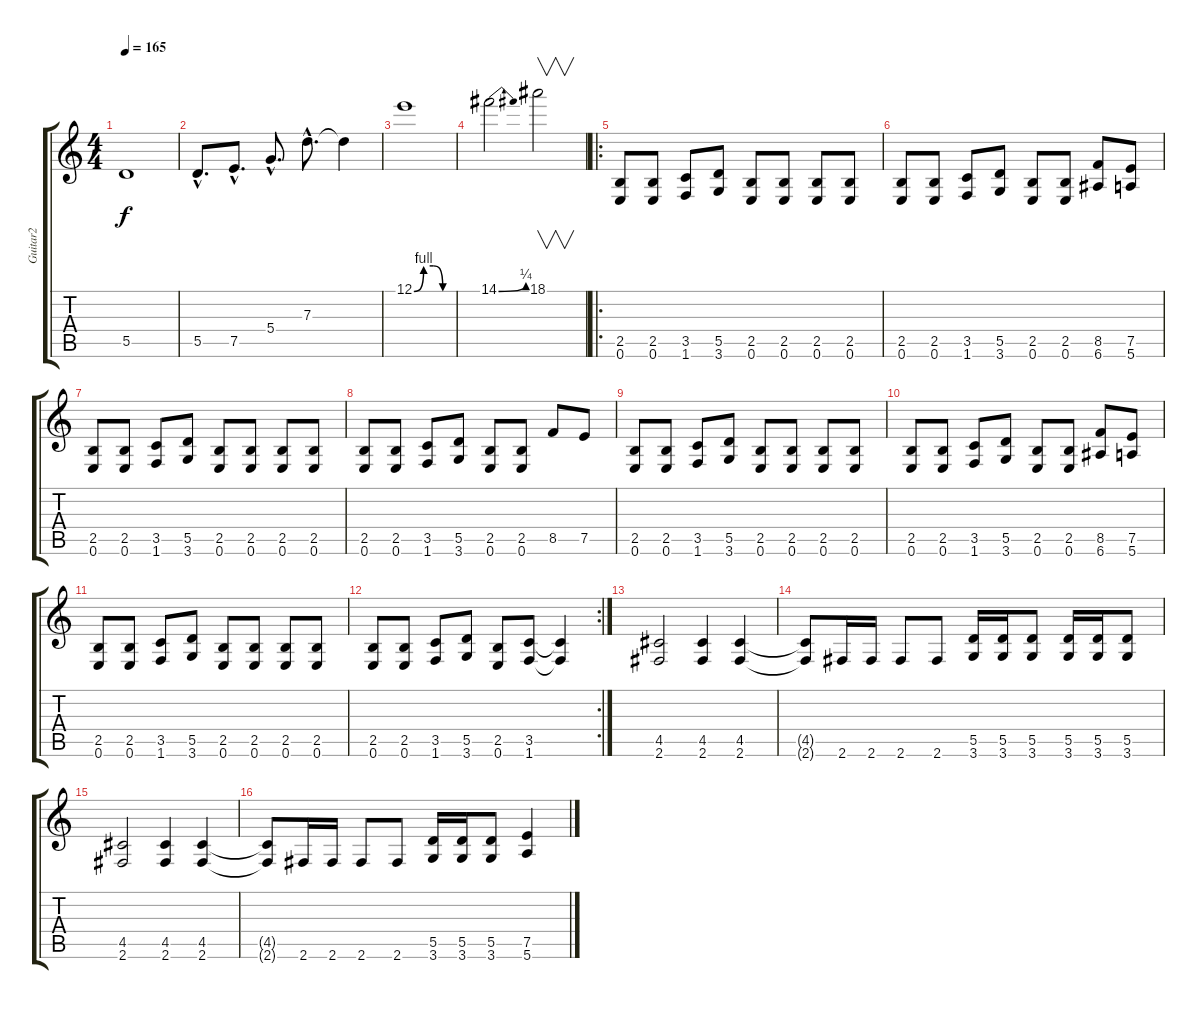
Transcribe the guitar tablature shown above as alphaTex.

\track ("Guitar2" "Guitar2") {instrument distortionguitar}
\staff {score tabs}
\tuning (E4 B3 G3 D3 A2 E2) {hide}
\ts (4 4)
\tempo 165
\clef g2
\ks c
5.5.1{dy f} |
5.5{hac}.8{d} 7.5{hac}.8{d} 5.4{hac}.8{d} 7.3{hac}.8{d} 7.3{t}.4 |
12.1{be (custom 0 0 15 4 30 4 45 0 60 0)}.1 |
14.1{be (bend 0 0 60 1)}.2 18.1.2{v} |
\ro
(2.5 0.6).8 (2.5 0.6).8 (3.5 1.6).8 (5.5 3.6).8 (2.5 0.6).8 (2.5 0.6).8 (2.5 0.6).8 (2.5 0.6).8 |
(2.5 0.6).8 (2.5 0.6).8 (3.5 1.6).8 (5.5 3.6).8 (2.5 0.6).8 (2.5 0.6).8 (8.5 6.6).8 (7.5 5.6).8 |
(2.5 0.6).8 (2.5 0.6).8 (3.5 1.6).8 (5.5 3.6).8 (2.5 0.6).8 (2.5 0.6).8 (2.5 0.6).8 (2.5 0.6).8 |
(2.5 0.6).8 (2.5 0.6).8 (3.5 1.6).8 (5.5 3.6).8 (2.5 0.6).8 (2.5 0.6).8 8.5.8 7.5.8 |
(2.5 0.6).8 (2.5 0.6).8 (3.5 1.6).8 (5.5 3.6).8 (2.5 0.6).8 (2.5 0.6).8 (2.5 0.6).8 (2.5 0.6).8 |
(2.5 0.6).8 (2.5 0.6).8 (3.5 1.6).8 (5.5 3.6).8 (2.5 0.6).8 (2.5 0.6).8 (8.5 6.6).8 (7.5 5.6).8 |
(2.5 0.6).8 (2.5 0.6).8 (3.5 1.6).8 (5.5 3.6).8 (2.5 0.6).8 (2.5 0.6).8 (2.5 0.6).8 (2.5 0.6).8 |
\rc 2
(2.5 0.6).8 (2.5 0.6).8 (3.5 1.6).8 (5.5 3.6).8 (2.5 0.6).8 (3.5 1.6).8 (3.5{t} 1.6{t}).4 |
(4.5 2.6).2 (4.5 2.6).4 (4.5 2.6).4 |
(4.5{t} 2.6{t}).8 2.6.16 2.6.16 2.6.8 2.6.8 (5.5 3.6).16 (5.5 3.6).16 (5.5 3.6).8 (5.5 3.6).16 (5.5 3.6).16 (5.5 3.6).8 |
(4.5 2.6).2 (4.5 2.6).4 (4.5 2.6).4 |
(4.5{t} 2.6{t}).8 2.6.16 2.6.16 2.6.8 2.6.8 (5.5 3.6).16 (5.5 3.6).16 (5.5 3.6).8 (7.5 5.6).4
